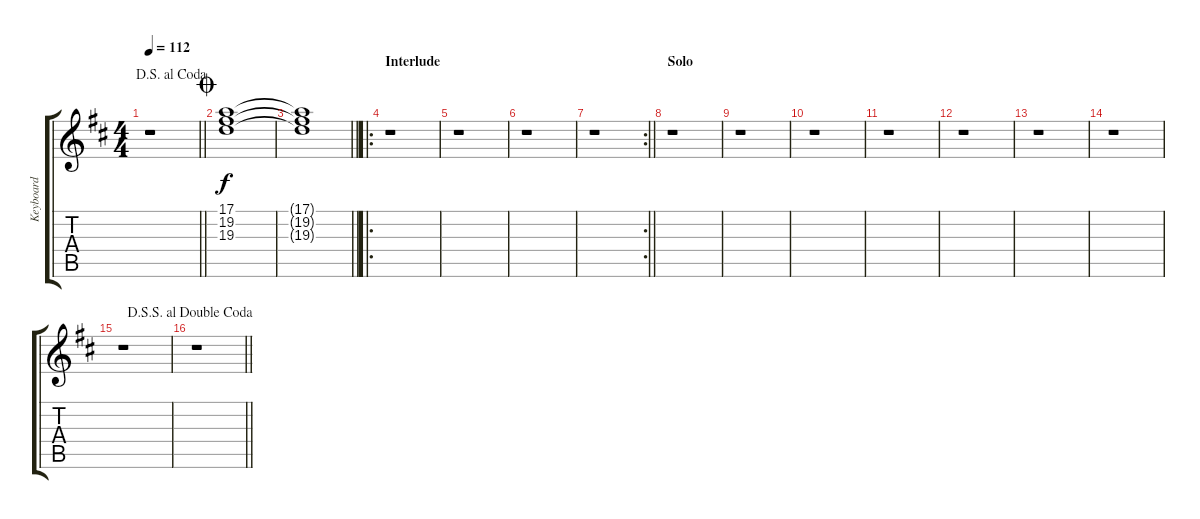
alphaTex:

\track ("Keyboard" "Keyboard") {instrument synthstrings1}
\staff {score tabs}
\tuning (E4 B3 G3 D3 A2 E2) {hide}
\ts (4 4)
\jump dalsegnoalcoda
\tempo 112
\clef g2
\barLineRight lightlight
\ks d
r.1{dy mf} |
\jump coda
(17.1 19.2 19.3).1{dy f} |
\barLineRight lightlight
(17.1{t} 19.2{t} 19.3{t}).1 |
\ro
\section ("" "Interlude")
r.1 |
r.1 |
r.1 |
\rc 2
\barLineRight lightlight
r.1 |
\section ("" "Solo")
r.1 |
r.1 |
r.1 |
r.1 |
r.1 |
r.1 |
r.1 |
r.1 |
\jump dalsegnosegnoaldoublecoda
\barLineRight lightlight
r.1
